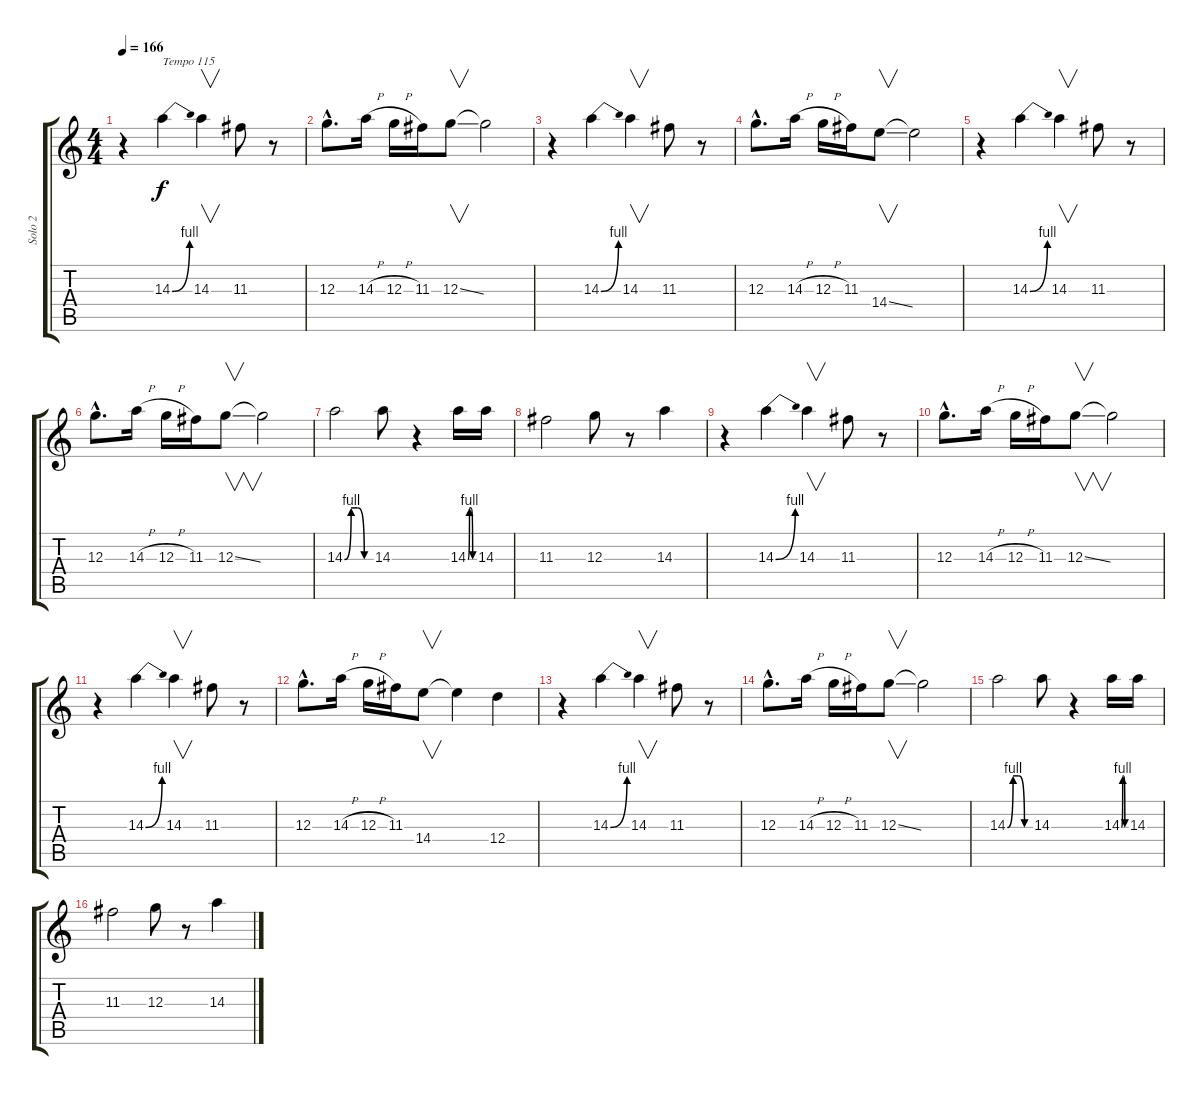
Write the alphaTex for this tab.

\track ("Solo 2" "Solo 2") {instrument distortionguitar}
\staff {score tabs}
\tuning (E4 B3 G3 D3 A2 E2) {hide}
\ts (4 4)
\tempo 166
\tempo 115
\tempo 166
\clef g2
\ks c
r.4{dy f instrument distortionguitar} 14.3{be (bend 0 0 60 4)}.4{txt "Tempo 115"} 14.3.4{v} 11.3.8 r.8 |
12.3{hac}.8{d} 14.3{h}.16 12.3{h}.16 11.3.16 12.3{ss}.8{v} 12.3{t}.2 |
r.4 14.3{be (bend 0 0 60 4)}.4 14.3.4{v} 11.3.8 r.8 |
12.3{hac}.8{d} 14.3{h}.16 12.3{h}.16 11.3.16 14.4{ss}.8{v} 14.4{t}.2 |
r.4 14.3{be (bend 0 0 60 4)}.4 14.3.4{v} 11.3.8 r.8 |
12.3{hac}.8{d} 14.3{h}.16 12.3{h}.16 11.3.16 12.3{ss}.8{v} 12.3{t}.2 |
14.3{be (custom 0 0 15 4 30 4 45 0 60 0)}.2 14.3.8 r.4 14.3{be (custom 0 0 15 4 30 4 45 0 60 0)}.16 14.3.16 |
11.3.2 12.3.8 r.8 14.3.4 |
r.4 14.3{be (bend 0 0 60 4)}.4 14.3.4{v} 11.3.8 r.8 |
12.3{hac}.8{d} 14.3{h}.16 12.3{h}.16 11.3.16 12.3{ss}.8{v} 12.3{t}.2 |
r.4 14.3{be (bend 0 0 60 4)}.4 14.3.4{v} 11.3.8 r.8 |
12.3{hac}.8{d} 14.3{h}.16 12.3{h}.16 11.3.16 14.4.8{v} 14.4{t}.4 12.4.4 |
r.4 14.3{be (bend 0 0 60 4)}.4 14.3.4{v} 11.3.8 r.8 |
12.3{hac}.8{d} 14.3{h}.16 12.3{h}.16 11.3.16 12.3{ss}.8{v} 12.3{t}.2 |
14.3{be (custom 0 0 15 4 30 4 45 0 60 0)}.2 14.3.8 r.4 14.3{be (custom 0 0 15 4 30 4 45 0 60 0)}.16 14.3.16 |
11.3.2 12.3.8 r.8 14.3.4
